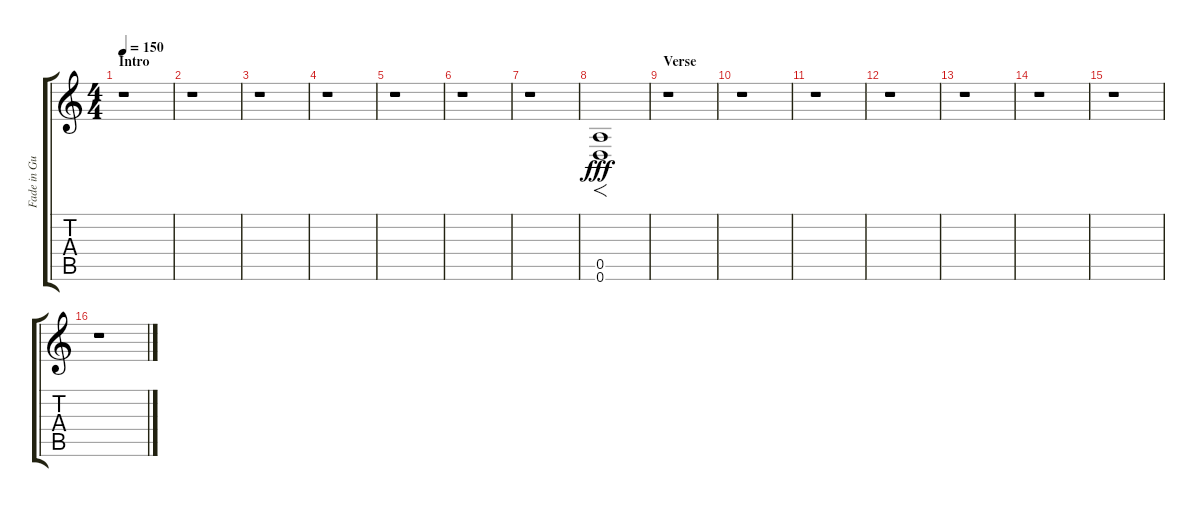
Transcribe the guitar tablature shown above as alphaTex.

\track ("Fade in Guitar Fill" "Fade in Gu") {instrument distortionguitar}
\staff {score tabs}
\tuning (E4 B3 G3 D3 A2 D2) {hide}
\ts (4 4)
\section ("" "Intro")
\tempo 150
\clef g2
\ks c
r.1{dy fff instrument distortionguitar} |
r.1 |
r.1 |
r.1 |
r.1 |
r.1 |
r.1 |
(0.5 0.6).1{f} |
\section ("" "Verse")
r.1 |
r.1 |
r.1 |
r.1 |
r.1 |
r.1 |
r.1 |
r.1
